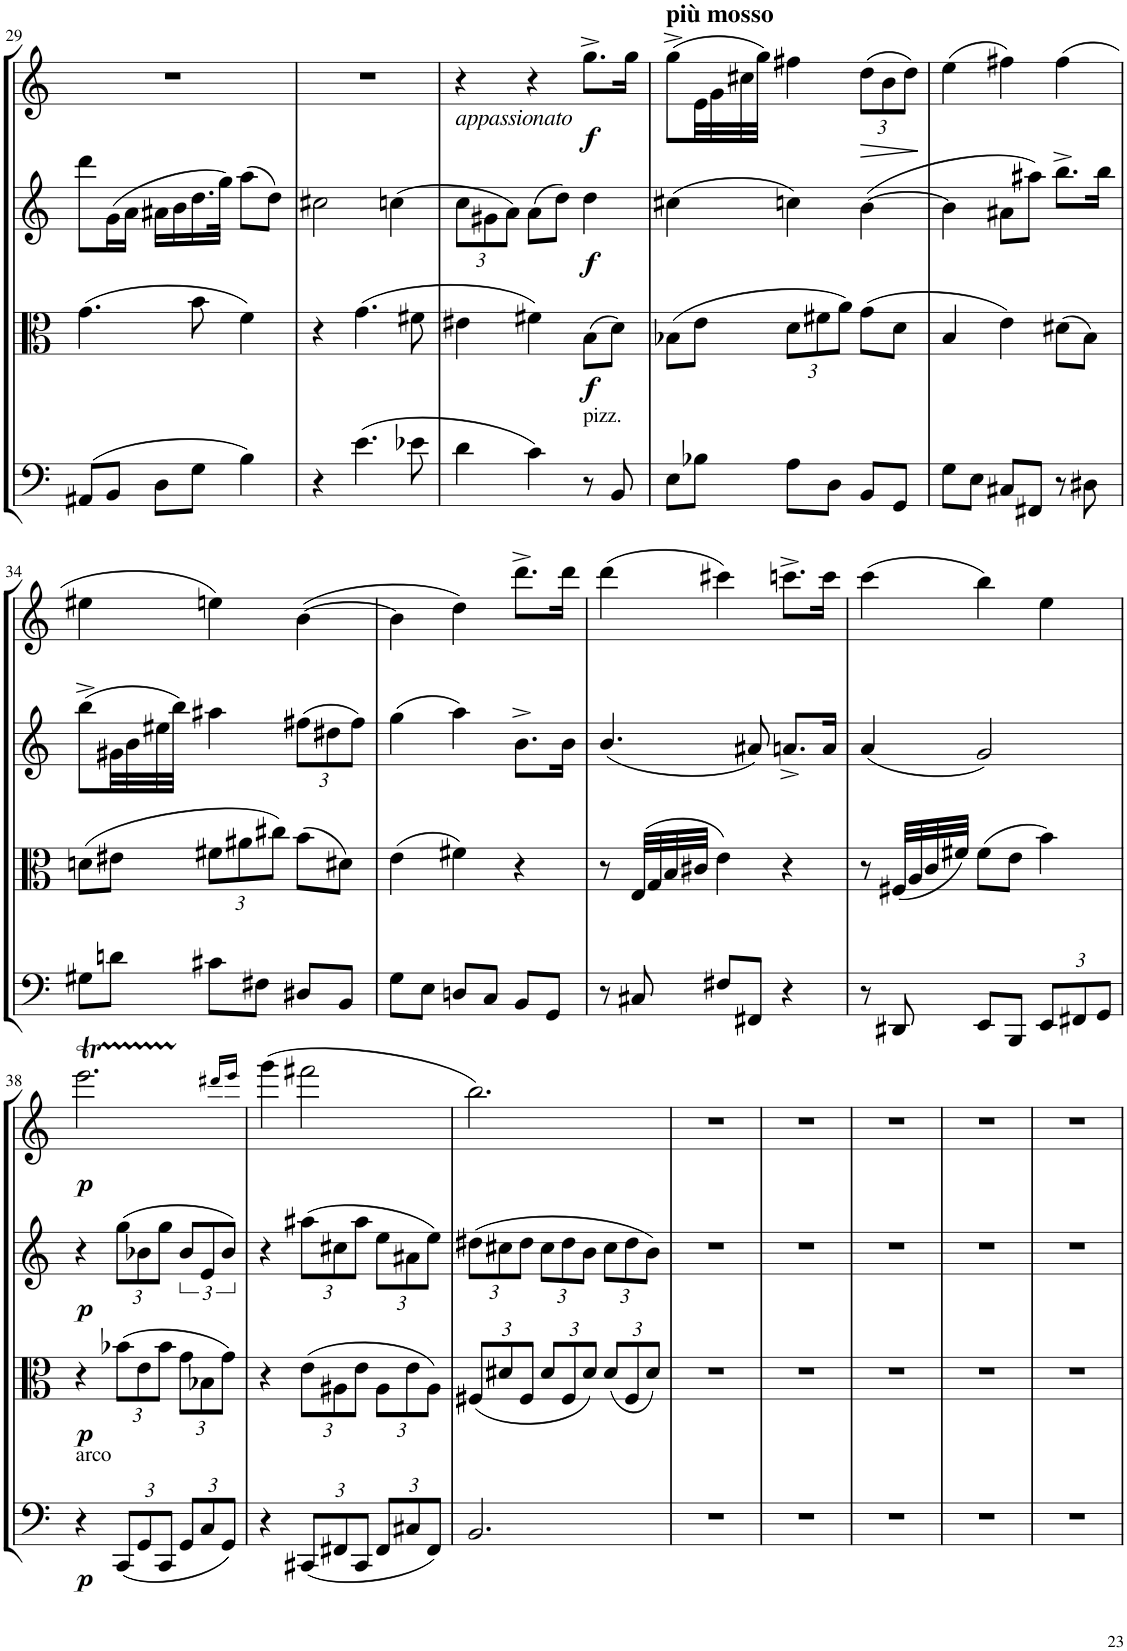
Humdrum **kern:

**kern	**dynam	**kern	**dynam	**kern	**dynam	**kern	**dynam
*part4	*part4	*part3	*part3	*part2	*part2	*part1	*part1
*staff4	*staff4	*staff3	*staff3	*staff2	*staff2	*staff1	*staff1
*I"Violoncello	*	*I"Viola	*	*I"Violin II	*	*I"Violin I	*
*I'Vc	*	*I'Vla	*	*I'Vln	*	*I'Vln	*
!!LO:PB:g=z
*clefF4	*	*clefC3	*	*clefG2	*	*clefG2	*
*k[]	*	*k[]	*	*k[]	*	*k[]	*
*M3/4	*	*M3/4	*	*M3/4	*	*M3/4	*
=29	=29	=29	=29	=29	=29	=29	=29
(8AA#X/L	.	(4.g\	.	8ddd\L	.	2.r	.
8BB/J	.	.	.	(16g\L	.	.	.
.	.	.	.	16a\JJ	.	.	.
8D\L	.	.	.	16a#X\LL	.	.	.
.	.	.	.	16b\	.	.	.
8G\J	.	8b\	.	16.dd\	.	.	.
.	.	.	.	32gg\JJk)	.	.	.
4B\)	.	4f\)	.	(8aa\L	.	.	.
.	.	.	.	8dd\J)	.	.	.
=30	=30	=30	=30	=30	=30	=30	=30
4r	.	4r	.	2cc#X\	.	2.r	.
(4.e\	.	(4.g\	.	.	.	.	.
.	.	.	.	(4ccn\	.	.	.
8e-X\	.	8f#X\	.	.	.	.	.
=31	=31	=31	=31	=31	=31	=31	=31
*	*	*	*	*Xbrackettup	*	*	*
!	!	!	!	!	!	!LO:TX:b:i:t=appassionato	!
4d\	.	4e#X\	.	12cc\L	.	4r	.
.	.	.	.	12g#X\	.	.	.
.	.	.	.	12a\J)	.	.	.
4c\)	.	4f#X\)	.	(8a\L	.	4r	.
.	.	.	.	8dd\J)	.	.	.
!LO:TX:a:t=pizz.	!	!	!	!	!	!	!
!	!	!	!LO:DY:b	!	!LO:DY:b	!	!LO:DY:b
8r	.	(8B\L	f	4dd\	f	8.gg^\L	f
8BB/	.	8d\J)	.	.	.	.	.
.	.	.	.	.	.	16gg\Jk	.
=32	=32	=32	=32	=32	=32	=32	=32
!	!	!	!	!	!	!LO:TX:a:B:t=più mosso	!
8E\L	.	(8B-X\L	.	(4cc#X\	.	(8gg^\L	.
8B-X\J	.	8e\J	.	.	.	32e\LL	.
.	.	.	.	.	.	32g\	.
.	.	.	.	.	.	32cc#X\	.
.	.	.	.	.	.	32gg\JJJ)	.
*	*	*Xbrackettup	*	*	*	*	*
8A\L	.	12d\L	.	4ccn\)	.	4ff#X\	.
.	.	12f#X\	.	.	.	.	.
8D\J	.	.	.	.	.	.	.
.	.	12a\J)	.	.	.	.	.
*	*	*	*	*	*	*Xbrackettup	*
!	!	!	!	!	!	!	!LO:HP:b
8BB/L	.	(8g\L	.	([4b\	.	(12dd\L	>
.	.	.	.	.	.	12b\	.
8GG/J	.	8d\J	.	.	.	.	.
.	.	.	.	.	.	12dd\J)	.
.	.	.	.	.	.	.	]
=33	=33	=33	=33	=33	=33	=33	=33
8G\L	.	4B/	.	4b\]	.	(4ee\	.
8E\J	.	.	.	.	.	.	.
8C#X/L	.	4e\)	.	8a#X\L	.	4ff#X\)	.
8FF#X/J	.	.	.	8aa#X\J)	.	.	.
8r	.	(8d#X\L	.	8.bb^\L	.	(4ff#\	.
8D#X\	.	8B\J)	.	.	.	.	.
.	.	.	.	16bb\Jk	.	.	.
!!LO:LB:g=z
=34	=34	=34	=34	=34	=34	=34	=34
8G#X\L	.	(8dn\L	.	(8bb^\L	.	4ee#X\	.
8dn\J	.	8e#X\J	.	32g#X\LL	.	.	.
.	.	.	.	32b\	.	.	.
.	.	.	.	32ee#X\	.	.	.
.	.	.	.	32bb\JJJ)	.	.	.
8c#X\L	.	12f#X\L	.	4aa#X\	.	4een\)	.
.	.	12a#X\	.	.	.	.	.
8F#X\J	.	.	.	.	.	.	.
.	.	12cc#X\J)	.	.	.	.	.
8D#X/L	.	(8b\L	.	(12ff#X\L	.	([4b\	.
.	.	.	.	12dd#X\	.	.	.
8BB/J	.	8d#X\J)	.	.	.	.	.
.	.	.	.	12ff#\J)	.	.	.
=35	=35	=35	=35	=35	=35	=35	=35
8G\L	.	(4e\	.	(4gg\	.	4b\]	.
8E\J	.	.	.	.	.	.	.
8Dn/L	.	4f#X\)	.	4aa\)	.	4dd\)	.
8C/J	.	.	.	.	.	.	.
8BB/L	.	4r	.	8.b^\L	.	8.ddd^\L	.
8GG/J	.	.	.	.	.	.	.
.	.	.	.	16b\Jk	.	16ddd\Jk	.
=36	=36	=36	=36	=36	=36	=36	=36
8r	.	8r	.	(4.b/	.	(4ddd\	.
8C#X/	.	(32E/LLL	.	.	.	.	.
.	.	32G/	.	.	.	.	.
.	.	32B/	.	.	.	.	.
.	.	32c#X/JJJ	.	.	.	.	.
8F#X/L	.	4e\)	.	.	.	4ccc#X\)	.
8FF#X/J	.	.	.	8a#X/)	.	.	.
4r	.	4r	.	8.an^/L	.	8.cccn^\L	.
.	.	.	.	16a/Jk	.	16ccc\Jk	.
=37	=37	=37	=37	=37	=37	=37	=37
8r	.	8r	.	(4a/	.	(4ccc\	.
8DD#X/	.	(32F#X/LLL	.	.	.	.	.
.	.	32A/	.	.	.	.	.
.	.	32c/	.	.	.	.	.
.	.	32f#X/JJJ)	.	.	.	.	.
8EE/L	.	(8f#\L	.	2g/)	.	4bb\)	.
8BBB/J	.	8e\J	.	.	.	.	.
*Xbrackettup	*	*	*	*	*	*	*
12EE/L	.	4b\)	.	.	.	4ee\	.
12FF#X/	.	.	.	.	.	.	.
12GG/J	.	.	.	.	.	.	.
!!LO:LB:g=z
=38	=38	=38	=38	=38	=38	=38	=38
!LO:TX:a:t=arco	!	!	!	!	!	!	!
!	!LO:DY:b	!	!LO:DY:b	!	!LO:DY:b	!	!LO:DY:b
4r	p	4r	p	4r	p	2.eeet\	p
(12CC/L	.	(12b-X\L	.	(12gg\L	.	.	.
12GG/	.	12e\	.	12b-X\	.	.	.
12CC/J	.	12b-\J	.	12gg\J	.	.	.
*	*	*	*	*brackettup	*	*	*
12GG/L	.	12g\L	.	12b-/L	.	.	.
12C/	.	12B-X\	.	12e/	.	.	.
12GG/J)	.	12g\J)	.	12b-/J)	.	.	.
.	.	.	.	.	.	16qddd#X/LL	.
.	.	.	.	.	.	16qeee/JJ	.
=39	=39	=39	=39	=39	=39	=39	=39
4r	.	4r	.	4r	.	(4ggg\	.
*	*	*	*	*Xbrackettup	*	*	*
(12CC#X/L	.	(12e\L	.	(12aa#X\L	.	2fff#X\	.
12FF#X/	.	12A#X\	.	12cc#X\	.	.	.
12CC#/J	.	12e\J	.	12aa#\J	.	.	.
12FF#/L	.	12A#\L	.	12ee\L	.	.	.
12C#X/	.	12e\	.	12a#X\	.	.	.
12FF#/J)	.	12A#\J)	.	12ee\J)	.	.	.
=40	=40	=40	=40	=40	=40	=40	=40
2.BB/	.	(12F#X/L	.	(12dd#X\L	.	2.bb\)	.
.	.	12d#X/	.	12cc#X\	.	.	.
.	.	12F#/J	.	12dd#\J	.	.	.
.	.	12d#/L	.	12cc#\L	.	.	.
.	.	12F#/	.	12dd#\	.	.	.
.	.	12d#/J)	.	12b\J	.	.	.
.	.	(12d#/L	.	12cc#\L	.	.	.
.	.	12F#/	.	12dd#\	.	.	.
.	.	12d#/J)	.	12b\J)	.	.	.
=41	=41	=41	=41	=41	=41	=41	=41
2.r	.	2.r	.	2.r	.	2.r	.
=42	=42	=42	=42	=42	=42	=42	=42
2.r	.	2.r	.	2.r	.	2.r	.
=43	=43	=43	=43	=43	=43	=43	=43
2.r	.	2.r	.	2.r	.	2.r	.
=44	=44	=44	=44	=44	=44	=44	=44
2.r	.	2.r	.	2.r	.	2.r	.
=45	=45	=45	=45	=45	=45	=45	=45
2.r	.	2.r	.	2.r	.	2.r	.
=	=	=	=	=	=	=	=
*-	*-	*-	*-	*-	*-	*-	*-
